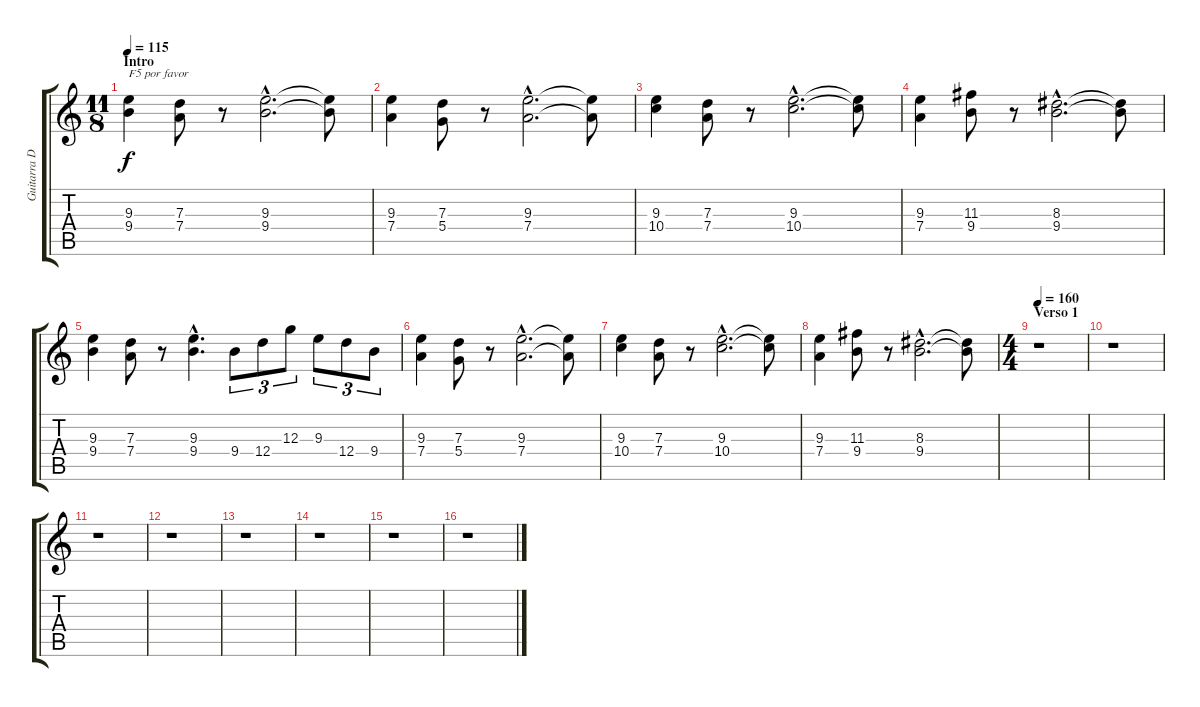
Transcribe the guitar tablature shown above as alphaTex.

\track ("Guitarra Dist." "Guitarra D") {instrument overdrivenguitar}
\staff {score tabs}
\tuning (E4 B3 G3 D3 A2 E2) {hide}
\ts (11 8)
\section ("" "Intro")
\tempo 115
\clef g2
\ks c
(9.3 9.4).4{txt "F5 por favor" dy f instrument overdrivenguitar} (7.3 7.4).8 r.8 (9.3{hac} 9.4{hac}).2{d} (9.3{t} 9.4{t}).8 |
(9.3 7.4).4 (7.3 5.4).8 r.8 (9.3{hac} 7.4{hac}).2{d} (9.3{t} 7.4{t}).8 |
(9.3 10.4).4 (7.3 7.4).8 r.8 (9.3{hac} 10.4{hac}).2{d} (9.3{t} 10.4{t}).8 |
(9.3 7.4).4 (11.3 9.4).8 r.8 (8.3{hac} 9.4{hac}).2{d} (8.3{t} 9.4{t}).8 |
(9.3 9.4).4 (7.3 7.4).8 r.8 (9.3{hac} 9.4{hac}).4{d} 9.4.8{tu (3 2)} 12.4.8{tu (3 2)} 12.3.8{tu (3 2)} 9.3.8{tu (3 2)} 12.4.8{tu (3 2)} 9.4.8{tu (3 2)} |
(9.3 7.4).4 (7.3 5.4).8 r.8 (9.3{hac} 7.4{hac}).2{d} (9.3{t} 7.4{t}).8 |
(9.3 10.4).4 (7.3 7.4).8 r.8 (9.3{hac} 10.4{hac}).2{d} (9.3{t} 10.4{t}).8 |
(9.3 7.4).4 (11.3 9.4).8 r.8 (8.3{hac} 9.4{hac}).2{d} (8.3{t} 9.4{t}).8 |
\ts (4 4)
\section ("" "Verso 1")
\tempo 160
r.1 |
r.1 |
r.1 |
r.1 |
r.1 |
r.1 |
r.1 |
r.1
